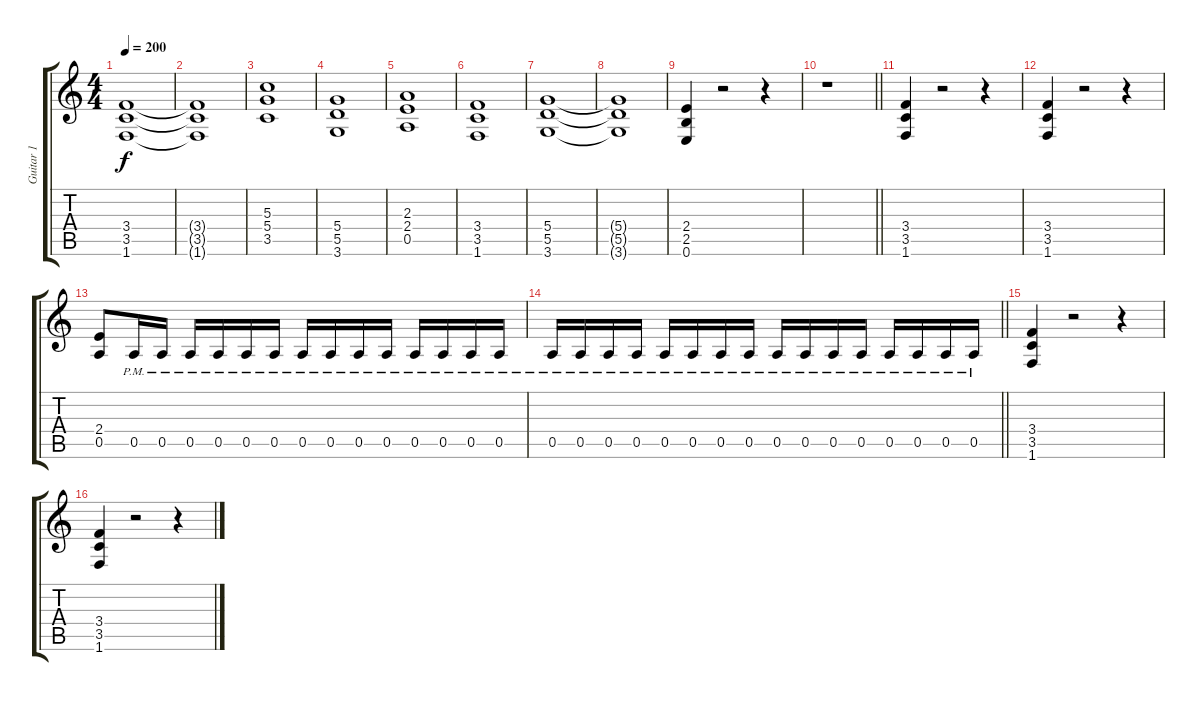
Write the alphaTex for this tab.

\track ("Guitar 1" "Guitar 1") {instrument distortionguitar}
\staff {score tabs}
\tuning (E4 B3 G3 D3 A2 E2) {hide}
\ts (4 4)
\tempo 200
\clef g2
\ks c
(3.4 3.5 1.6).1{dy f} |
(3.4{t} 3.5{t} 1.6{t}).1 |
(5.3 5.4 3.5).1 |
(5.4 5.5 3.6).1 |
(2.3 2.4 0.5).1 |
(3.4 3.5 1.6).1 |
(5.4 5.5 3.6).1 |
(5.4{t} 5.5{t} 3.6{t}).1 |
(2.4 2.5 0.6).4 r.2 r.4 |
\barLineRight lightlight
r.1 |
\section ("" "")
(3.4 3.5 1.6).4 r.2 r.4 |
(3.4 3.5 1.6).4 r.2 r.4 |
(2.4 0.5).8 0.5{pm}.16 0.5{pm}.16 0.5{pm}.16 0.5{pm}.16 0.5{pm}.16 0.5{pm}.16 0.5{pm}.16 0.5{pm}.16 0.5{pm}.16 0.5{pm}.16 0.5{pm}.16 0.5{pm}.16 0.5{pm}.16 0.5{pm}.16 |
\barLineRight lightlight
0.5{pm}.16 0.5{pm}.16 0.5{pm}.16 0.5{pm}.16 0.5{pm}.16 0.5{pm}.16 0.5{pm}.16 0.5{pm}.16 0.5{pm}.16 0.5{pm}.16 0.5{pm}.16 0.5{pm}.16 0.5{pm}.16 0.5{pm}.16 0.5{pm}.16 0.5{pm}.16 |
\section ("" "")
(3.4 3.5 1.6).4 r.2 r.4 |
(3.4 3.5 1.6).4 r.2 r.4
